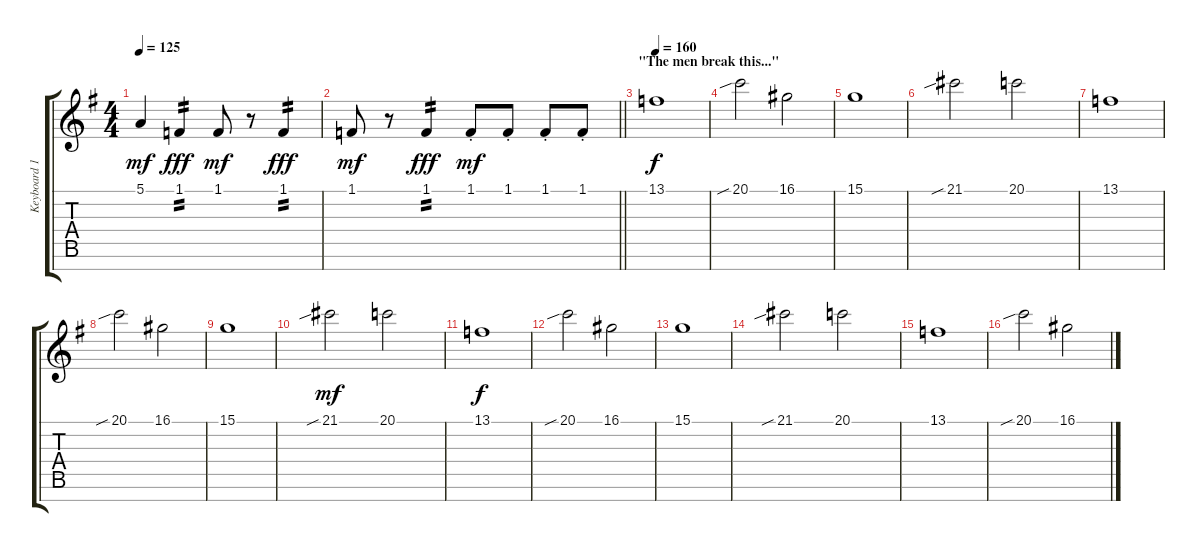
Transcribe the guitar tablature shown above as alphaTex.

\track ("Keyboard 1 - Brat/Shagrath" "Keyboard 1") {instrument stringensemble1}
\staff {score tabs}
\tuning (E4 B3 G3 D3 A2 E2 B1) {hide}
\ts (4 4)
\tempo 125
\clef g2
\ks g
5.1.4{dy mf} 1.1.4{tp 2 dy fff} 1.1.8{dy mf} r.8 1.1.4{tp 2 dy fff} |
\barLineRight lightlight
1.1.8{dy mf} r.8 1.1.4{tp 2 dy fff} 1.1{st}.8{dy mf} 1.1{st}.8 1.1{st}.8 1.1{st}.8 |
\section ("" "\"The men break this...\"")
\tempo 160
13.1.1{dy f} |
20.1{sib}.2 16.1.2 |
15.1.1 |
21.1{sib}.2 20.1.2 |
13.1.1 |
20.1{sib}.2 16.1.2 |
15.1.1 |
21.1{sib}.2{dy mf} 20.1.2 |
13.1.1{dy f} |
20.1{sib}.2 16.1.2 |
15.1.1 |
21.1{sib}.2 20.1.2 |
13.1.1 |
20.1{sib}.2 16.1.2
